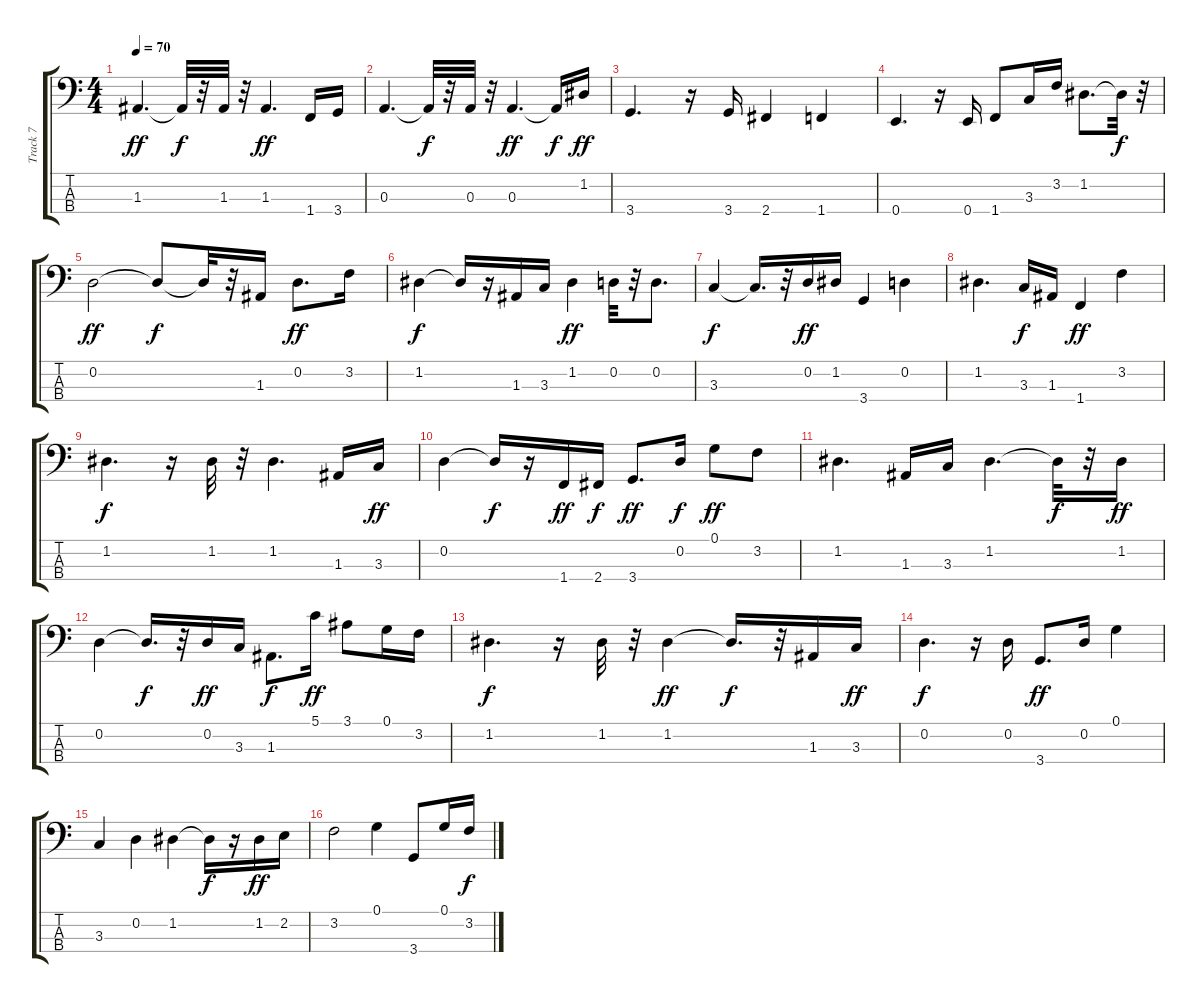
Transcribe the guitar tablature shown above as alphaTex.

\track ("Track 7" "Track 7") {instrument fretlessbass}
\staff {score tabs}
\tuning (G2 D2 A1 E1) {hide}
\ts (4 4)
\tempo 70
\clef f4
\ks c
1.3.4{d dy ff} 1.3{t}.32{dy f} r.32 1.3.32 r.32 1.3.4{d dy ff} 1.4.16 3.4.16 |
0.3.4{d} 0.3{t}.32{dy f} r.32 0.3.32 r.32 0.3.4{d dy ff} 0.3{t}.16{dy f} 1.2.16{dy ff} |
3.4.4{d} r.16 3.4.16 2.4.4 1.4.4 |
0.4.4{d} r.16 0.4.16 1.4.8 3.3.16 3.2.16 1.2.8{d} 1.2{t}.32{dy f} r.32 |
0.2.2{dy ff} 0.2{t}.8{dy f} 0.2{t}.32 r.32 1.3.16 0.2.8{d dy ff} 3.2.16 |
1.2.4{dy f} 1.2{t}.16 r.16 1.3.16 3.3.16 1.2.4{dy ff} 0.2.32 r.32 0.2.8{d} |
3.3.4{dy f} 3.3{t}.16{d} r.32 0.2.16{dy ff} 1.2.16 3.4.4 0.2.4 |
1.2.4{d} 3.3.16{dy f} 1.3.16 1.4.4{dy ff} 3.2.4 |
1.2.4{d dy f} r.16 1.2.32 r.32 1.2.4{d} 1.3.16 3.3.16{dy ff} |
0.2.4 0.2{t}.16{dy f} r.16 1.4.16{dy ff} 2.4.16{dy f} 3.4.8{d dy ff} 0.2.16{dy f} 0.1.8{dy ff} 3.2.8 |
1.2.4{d} 1.3.16 3.3.16 1.2.4{d} 1.2{t}.32{dy f} r.32 1.2.16{dy ff} |
0.2.4 0.2{t}.16{d dy f} r.32 0.2.16{dy ff} 3.3.16 1.3.8{d dy f} 5.1.16{dy ff} 3.1.8 0.1.16 3.2.16 |
1.2.4{d dy f} r.16 1.2.32 r.32 1.2.4{dy ff} 1.2{t}.16{d dy f} r.32 1.3.16 3.3.16{dy ff} |
0.2.4{d dy f} r.16 0.2.16 3.4.8{d dy ff} 0.2.16 0.1.4 |
3.3.4 0.2.4 1.2.4 1.2{t}.16{dy f} r.16 1.2.16{dy ff} 2.2.16 |
3.2.2 0.1.4 3.4.8 0.1.16 3.2.16{dy f}
